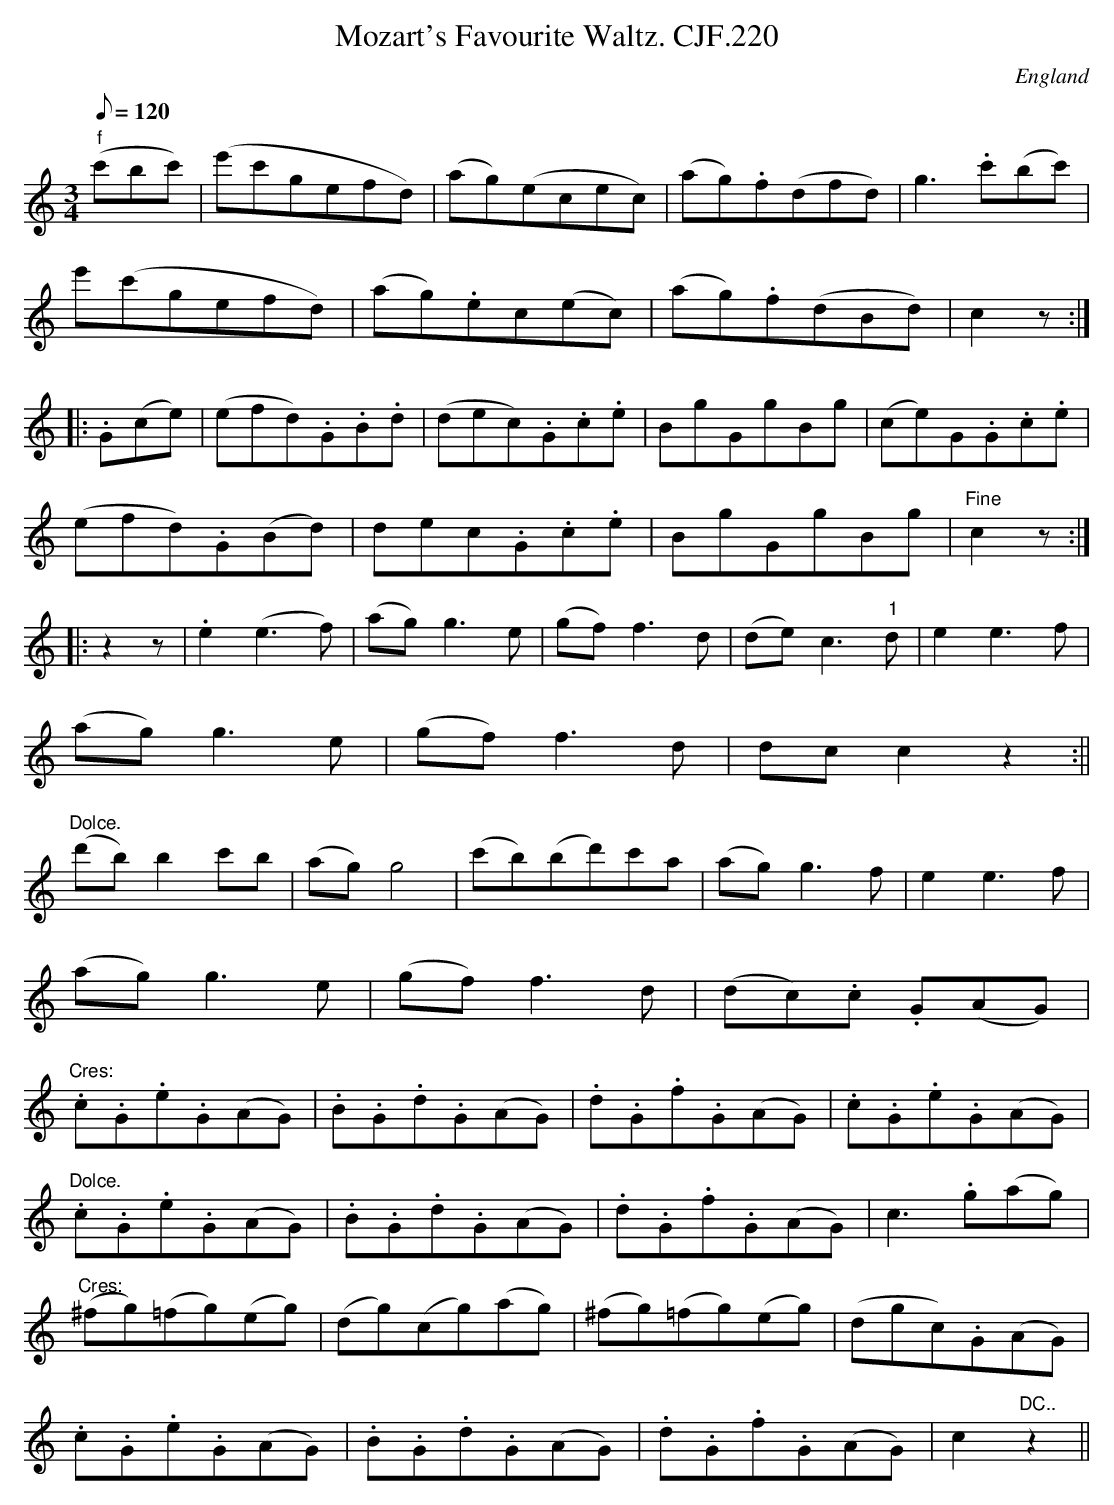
X:1
T:Mozart's Favourite Waltz. CJF.220
M:3/4
L:1/8
Q:120
O:England
K:C
"f"(c'bc')|(e'c'gefd)|(ag)(ecec)|(ag).f(dfd)|g3.c'(bc')|!\
e'(c'gefd)|(ag).ec(ec)|(ag).f(dBd)|c2z:||:!
.G(ce)|(efd).G.B.d|(dec).G.c.e|BgGgBg|(ce)G.G.c.e|!\
(efd).G(Bd)|dec.G.c.e|BgGgBg|"Fine"c2z:||:!
z2z|.e2(e3f)|(ag)g3e|(gf)f3d|(de)c3"1"d|e2e3f|!\
(ag)g3e|(gf)f3d|dcc2z2:||!
"Dolce."(d'b)b2c'b|(ag)g4|(c'b)(bd')c'a|(ag)g3f|e2e3f|!\
(ag)g3e|(gf)f3d|(dc).c .G(AG)|!
"Cres:".c.G.e.G(AG)|.B.G.d.G(AG)|.d.G.f.G(AG)|.c.G.e.G(AG)|!\
"Dolce.".c.G.e.G(AG)|.B.G.d.G(AG)|.d.G.f.G(AG)|c3.g(ag)|!
"Cres:"(^fg)(=fg)(eg)|(dg)(cg)(ag)|(^fg)(=fg)(eg)|(dgc).G(AG)|!\
.c.G.e.G(AG)|.B.G.d.G(AG)|.d.G.f.G(AG)|c2"DC.."z2||
